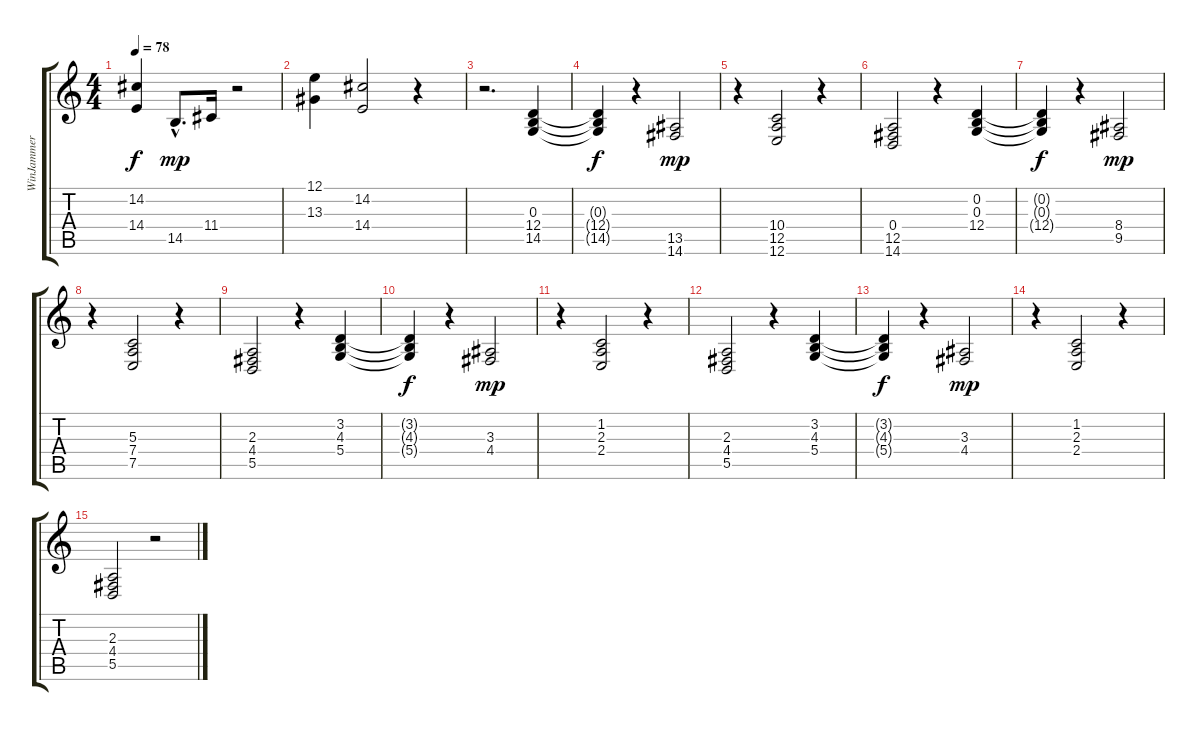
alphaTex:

\track ("WinJammer Demo" "WinJammer ") {instrument acousticgrandpiano}
\staff {score tabs}
\tuning (E4 B3 G3 D3 A2 E2) {hide}
\ts (4 4)
\tempo 78
\clef g2
\ks c
(14.2{t} 14.4{t}).4{dy f} 14.5{hac}.8{d dy mp} 11.4.16 r.2 |
(12.1 13.3).4 (14.2 14.4).2 r.4 |
r.2{d} (0.3 12.4 14.5).4{instrument acousticgrandpiano} |
(0.3{t} 12.4{t} 14.5{t}).4{dy f} r.4 (13.5 14.6).2{dy mp} |
r.4 (10.4 12.5 12.6).2 r.4 |
(0.4 12.5 14.6).2 r.4 (0.2 0.3 12.4).4{instrument acousticgrandpiano} |
(0.2{t} 0.3{t} 12.4{t}).4{dy f} r.4 (8.4 9.5).2{dy mp} |
r.4 (5.3 7.4 7.5).2 r.4 |
(2.3 4.4 5.5).2 r.4 (3.2 4.3 5.4).4{instrument acousticgrandpiano} |
(3.2{t} 4.3{t} 5.4{t}).4{dy f} r.4 (3.3 4.4).2{dy mp} |
r.4 (1.2 2.3 2.4).2 r.4 |
(2.3 4.4 5.5).2 r.4 (3.2 4.3 5.4).4{instrument acousticgrandpiano} |
(3.2{t} 4.3{t} 5.4{t}).4{dy f} r.4 (3.3 4.4).2{dy mp} |
r.4 (1.2 2.3 2.4).2 r.4 |
(2.3 4.4 5.5).2 r.2
